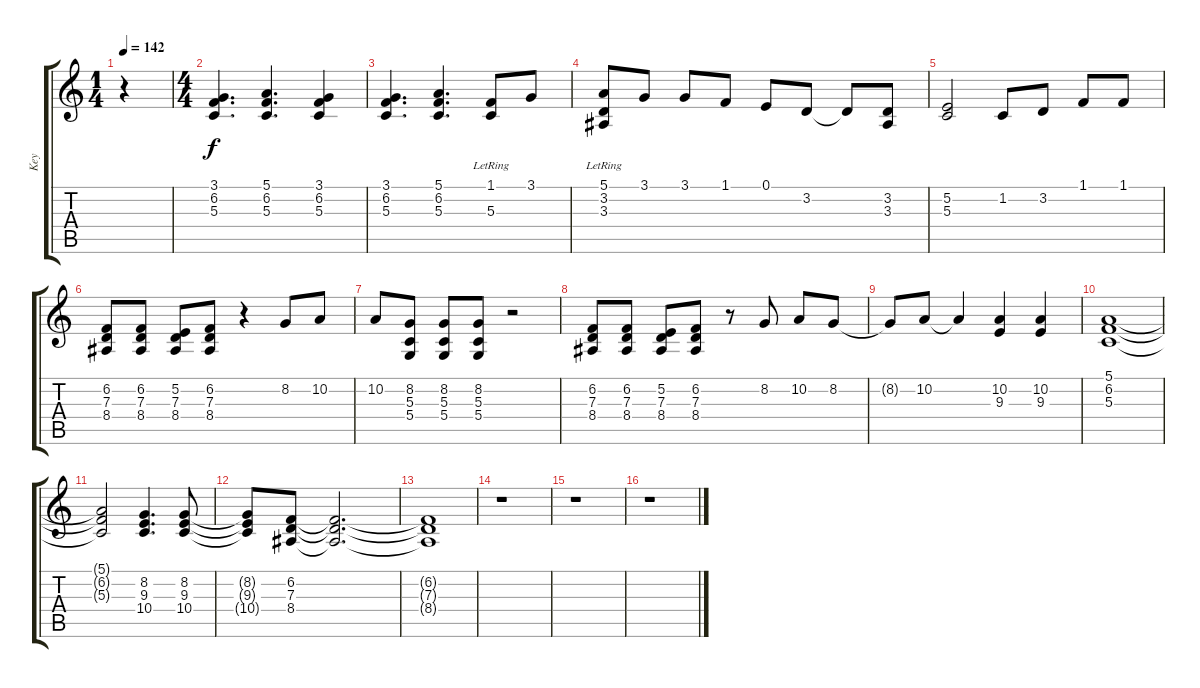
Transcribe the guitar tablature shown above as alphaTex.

\track ("Key" "Key") {instrument electricgrandpiano}
\staff {score tabs}
\tuning (E4 B3 G3 D3 A2 E2) {hide}
\ts (1 4)
\tempo 142
\clef g2
\ks c
r.4{dy f instrument electricgrandpiano} |
\ts (4 4)
(3.1 6.2 5.3).4{d} (5.1 6.2 5.3).4{d} (3.1 6.2 5.3).4 |
(3.1 6.2 5.3).4{d} (5.1 6.2 5.3).4{d} (1.1 5.3{lr}).8 3.1.8 |
(5.1 3.2{lr} 3.3{lr}).8 3.1.8 3.1.8 1.1.8 0.1.8 3.2.8 3.2{t}.8 (3.2 3.3).8 |
(5.2 5.3).2 1.2.8 3.2.8 1.1.8 1.1.8 |
(6.2 7.3 8.4).8 (6.2 7.3 8.4).8 (5.2 7.3 8.4).8 (6.2 7.3 8.4).8 r.4 8.2.8 10.2.8 |
10.2.8 (8.2 5.3 5.4).8 (8.2 5.3 5.4).8 (8.2 5.3 5.4).8 r.2 |
(6.2 7.3 8.4).8 (6.2 7.3 8.4).8 (5.2 7.3 8.4).8 (6.2 7.3 8.4).8 r.8 8.2.8 10.2.8 8.2.8 |
8.2{t}.8 10.2.8 10.2{t}.4 (10.2 9.3).4 (10.2 9.3).4 |
(5.1 6.2 5.3).1 |
(5.1{t} 6.2{t} 5.3{t}).2 (8.2 9.3 10.4).4{d} (8.2 9.3 10.4).8 |
(8.2{t} 9.3{t} 10.4{t}).8 (6.2 7.3 8.4).8 (6.2{t} 7.3{t} 8.4{t}).2{d} |
(6.2{t} 7.3{t} 8.4{t}).1 |
r.1 |
r.1 |
r.1
